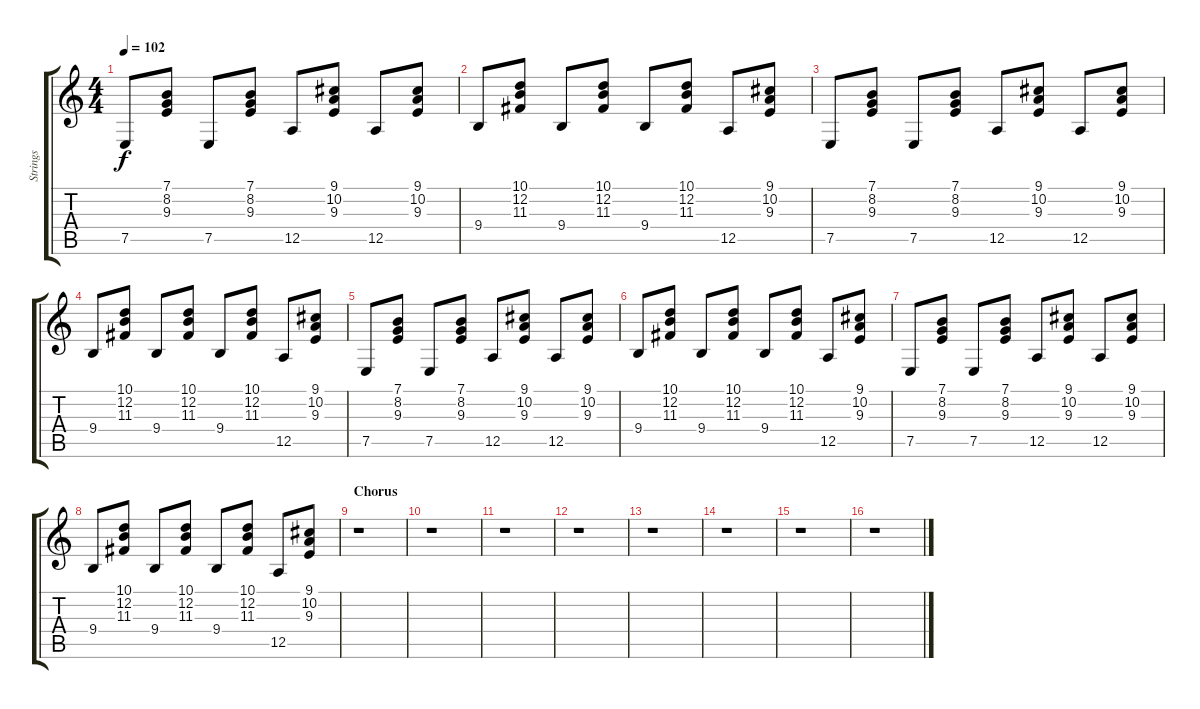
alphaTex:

\track ("Strings" "Strings") {instrument pizzicatostrings}
\staff {score tabs}
\tuning (E4 B3 G3 D3 A2 E2) {hide}
\ts (4 4)
\tempo 102
\clef g2
\ks c
7.5.8{dy f} (7.1 8.2 9.3).8 7.5.8 (7.1 8.2 9.3).8 12.5.8 (9.1 10.2 9.3).8 12.5.8 (9.1 10.2 9.3).8 |
9.4.8 (10.1 12.2 11.3).8 9.4.8 (10.1 12.2 11.3).8 9.4.8 (10.1 12.2 11.3).8 12.5.8 (9.1 10.2 9.3).8 |
7.5.8 (7.1 8.2 9.3).8 7.5.8 (7.1 8.2 9.3).8 12.5.8 (9.1 10.2 9.3).8 12.5.8 (9.1 10.2 9.3).8 |
9.4.8 (10.1 12.2 11.3).8 9.4.8 (10.1 12.2 11.3).8 9.4.8 (10.1 12.2 11.3).8 12.5.8 (9.1 10.2 9.3).8 |
7.5.8 (7.1 8.2 9.3).8 7.5.8 (7.1 8.2 9.3).8 12.5.8 (9.1 10.2 9.3).8 12.5.8 (9.1 10.2 9.3).8 |
9.4.8 (10.1 12.2 11.3).8 9.4.8 (10.1 12.2 11.3).8 9.4.8 (10.1 12.2 11.3).8 12.5.8 (9.1 10.2 9.3).8 |
7.5.8 (7.1 8.2 9.3).8 7.5.8 (7.1 8.2 9.3).8 12.5.8 (9.1 10.2 9.3).8 12.5.8 (9.1 10.2 9.3).8 |
9.4.8 (10.1 12.2 11.3).8 9.4.8 (10.1 12.2 11.3).8 9.4.8 (10.1 12.2 11.3).8 12.5.8 (9.1 10.2 9.3).8 |
\section ("" "Chorus")
r.1 |
r.1 |
r.1 |
r.1 |
r.1 |
r.1 |
r.1 |
r.1
